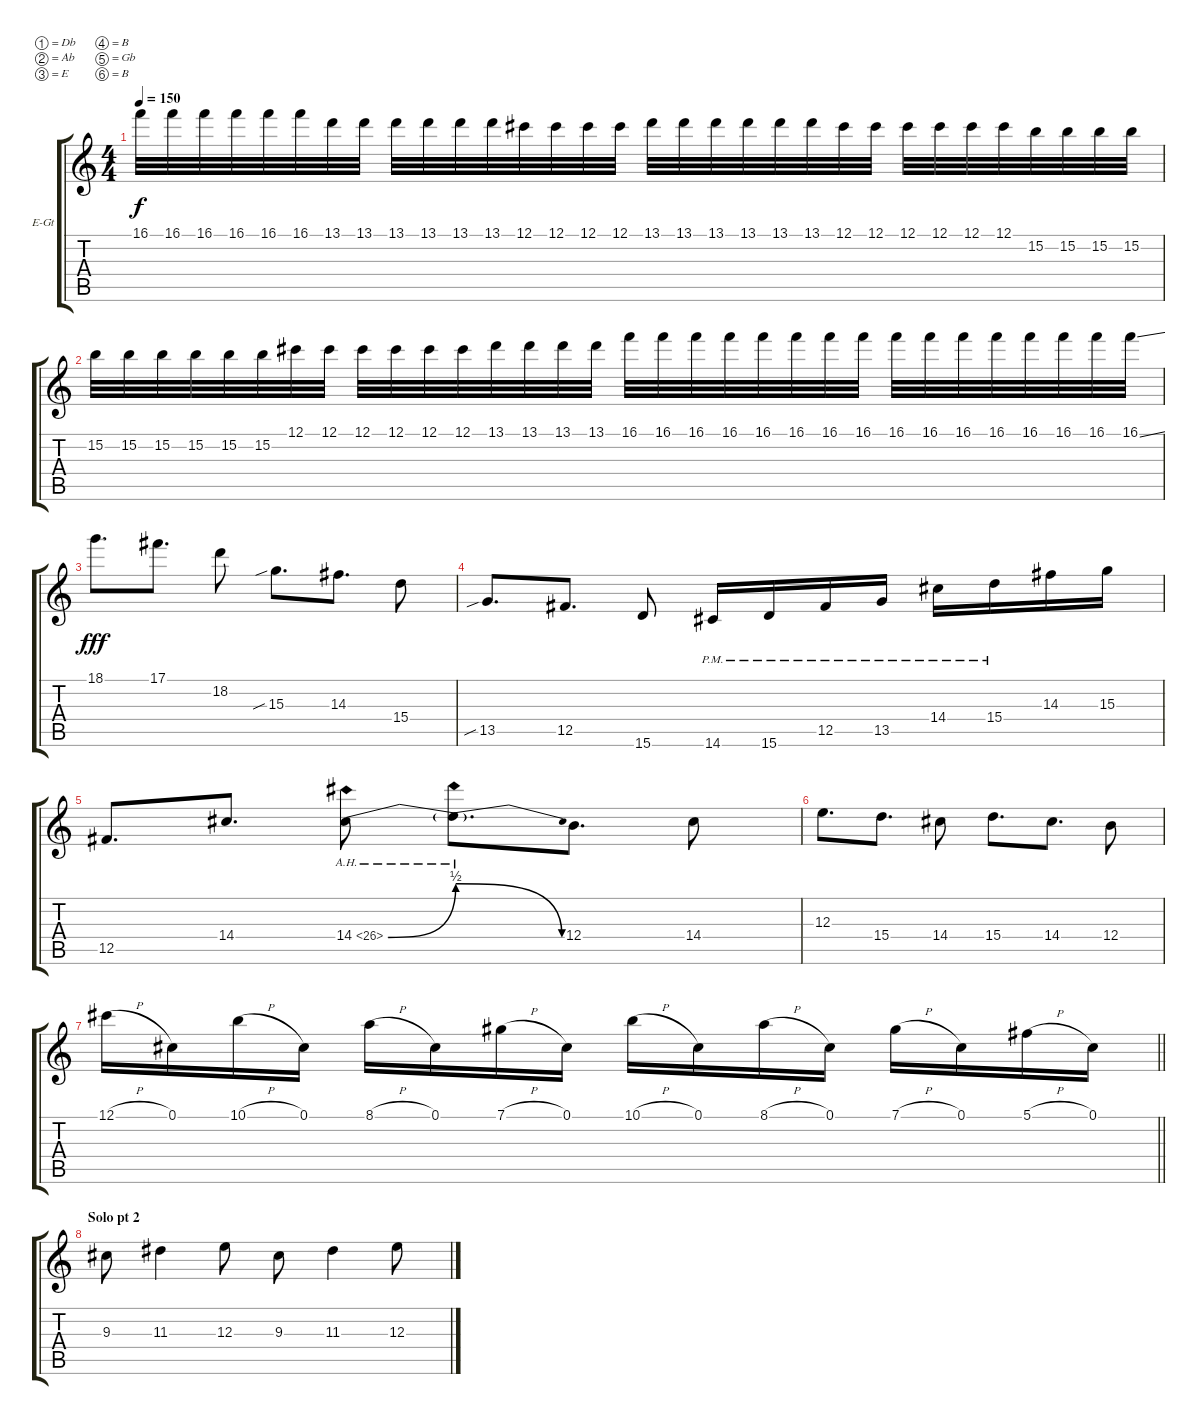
\bracketExtendMode groupsimilarinstruments
\firstSystemTrackNameOrientation horizontal
\otherSystemsTrackNameOrientation horizontal
\track ("Phil Demmel (Distorted)" "E-Gt") {instrument distortionguitar}
\staff {score tabs}
\tuning (Db4 Ab3 E3 B2 Gb2 B1)
\ts (4 4)
\tempo 150
\clef g2
\ks c
16.1.32{dy f} 16.1.32 16.1.32 16.1.32 16.1.32 16.1.32 13.1.32 13.1.32 13.1.32 13.1.32 13.1.32 13.1.32 12.1.32 12.1.32 12.1.32 12.1.32 13.1.32 13.1.32 13.1.32 13.1.32 13.1.32 13.1.32 12.1.32 12.1.32 12.1.32 12.1.32 12.1.32 12.1.32 15.2.32 15.2.32 15.2.32 15.2.32 |
15.2.32 15.2.32 15.2.32 15.2.32 15.2.32 15.2.32 12.1.32 12.1.32 12.1.32 12.1.32 12.1.32 12.1.32 13.1.32 13.1.32 13.1.32 13.1.32 16.1.32 16.1.32 16.1.32 16.1.32 16.1.32 16.1.32 16.1.32 16.1.32 16.1.32 16.1.32 16.1.32 16.1.32 16.1.32 16.1.32 16.1.32 16.1{ss}.32 |
18.1.8{d dy fff} 17.1.8{d} 18.2.8 15.3{sib}.8{d} 14.3.8{d} 15.4.8 |
13.5{sib}.8{d} 12.5.8{d} 15.6.8 14.6{pm}.16 15.6{pm}.16 12.5{pm}.16 13.5{pm}.16 14.4{pm}.16 15.4{pm}.16 14.3.16 15.3.16 |
12.5.8{d} 14.4.8{d} 14.4{be (bend 0 0 60 2) ah 12}.8 14.4{be (release 0 2 60 0) ah 12 t}.8{d} 12.4.8{d} 14.4.8 |
12.3.8{d} 15.4.8{d} 14.4.8 15.4.8{d} 14.4.8{d} 12.4.8 |
\barLineRight lightlight
12.1{h}.16 0.1.16 10.1{h}.16 0.1.16 8.1{h}.16 0.1.16 7.1{h}.16 0.1.16 10.1{h}.16 0.1.16 8.1{h}.16 0.1.16 7.1{h}.16 0.1.16 5.1{h}.16 0.1.16 |
\section ("" "Solo pt 2")
9.3.8 11.3.4 12.3.8 9.3.8 11.3.4 12.3.8
